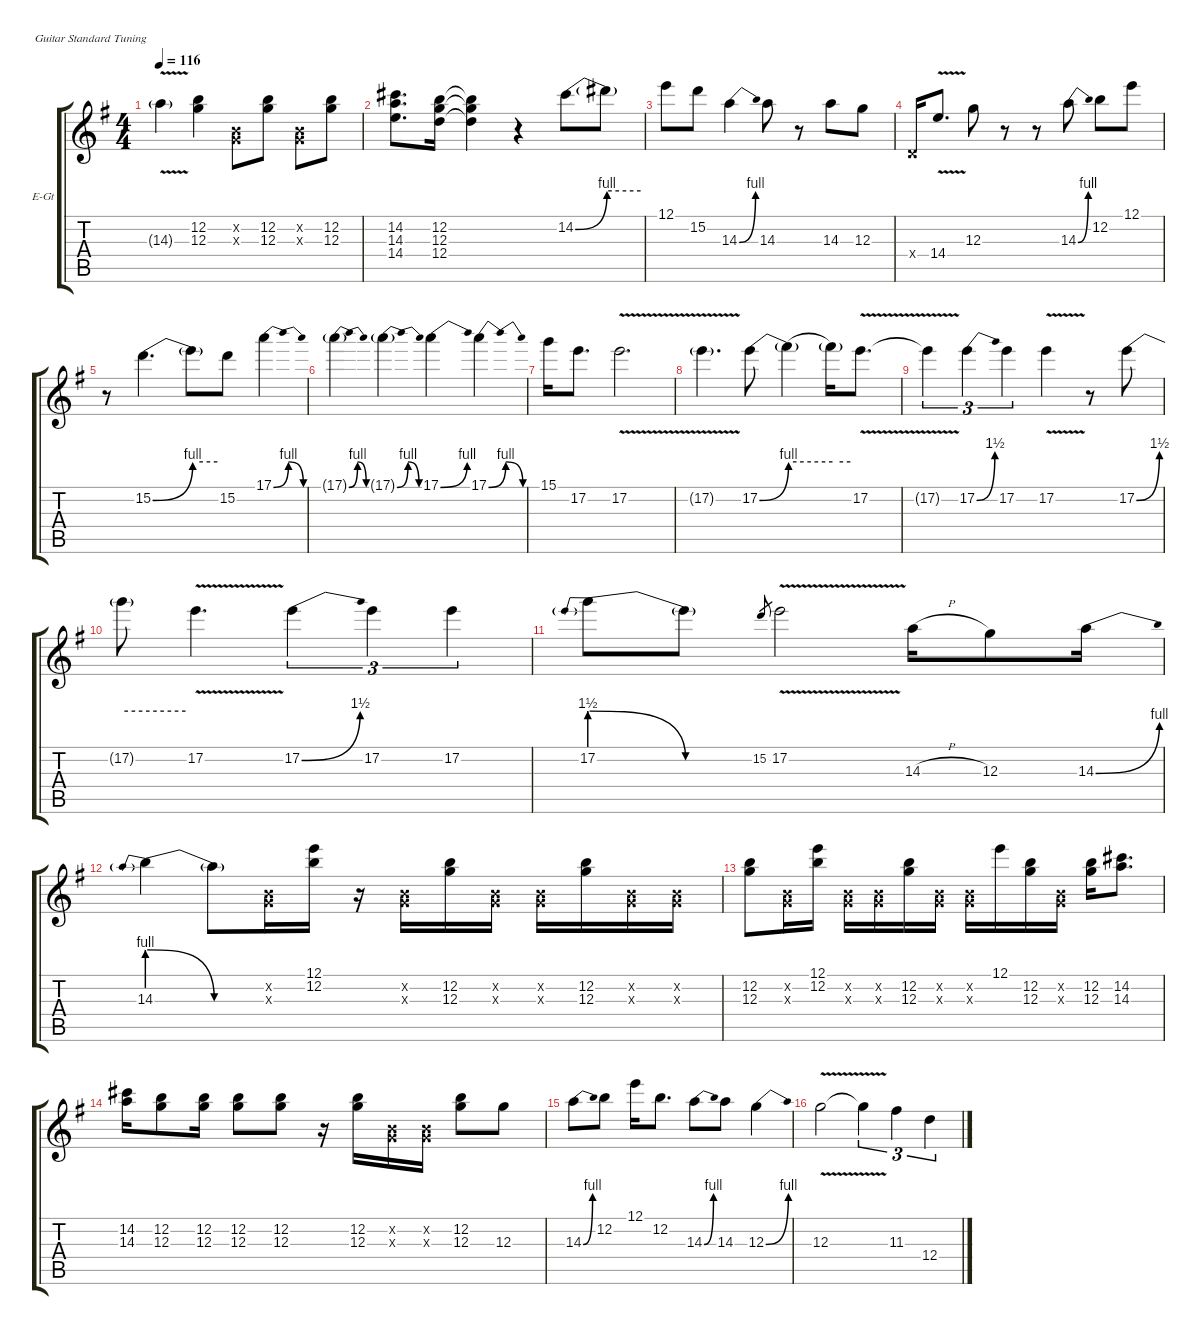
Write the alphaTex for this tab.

\defaultSystemsLayout 4
\hideDynamics
\bracketExtendMode groupsimilarinstruments
\multiBarRest
\firstSystemTrackNameOrientation horizontal
\otherSystemsTrackNameOrientation horizontal
\track ("E.Guitar 2" "E-Gt") {multiBarRest instrument distortionguitar}
\staff {score tabs}
\tuning (E4 B3 G3 D3 A2 E2)
\ts (4 4)
\tempo 116
\clef g2
\ks g
14.3{v g}.4{dy ff} (12.2 12.3).4{dy f} (0.2{x} 0.3{x}).8 (12.2 12.3).8 (0.2{x} 0.3{x}).8 (12.2 12.3).8 |
(14.2 14.3 14.4).8{d} (12.2 12.3 12.4).16 (12.2{t} 12.3{t} 12.4{t}).4 r.4 14.2{be (bend 0 0 60 4)}.8 14.2{be (hold 0 4 60 4) t}.8 |
12.1.8 15.2.8 14.3{be (bend 0 0 60 4)}.4 14.3.8 r.8 14.3.8 12.3.8 |
0.4{x}.16 14.4{v}.8{d} 12.3.8 r.8 r.8 14.3{be (bend 0 0 60 4)}.8 12.2.8 12.1.8 |
r.8 15.2{be (bend 0 0 60 4)}.4{d} 15.2{be (hold 0 4 60 4) t}.8 15.2.8 17.1{be (bendrelease 0 0 30 4 30 4 60 0)}.4 |
17.1{be (bendrelease 0 0 30 4 30 4 60 0) g}.4{dy ff} 17.1{be (bendrelease 0 0 30 4 30 4 60 0) g}.4 17.1{be (bend 0 0 60 4)}.4{dy f} 17.1{be (bendrelease 0 0 30 4 30 4 60 0)}.4 |
15.1.16 17.2.8{d} 17.2{v}.2{d} |
17.2{v g}.4{d dy ff} 17.2{be (bend 0 0 60 4)}.8{dy f} 17.2{be (hold 0 4 60 4) t}.4 17.2{be (hold 0 4 60 4) t}.16 17.2{v}.8{d} |
17.2{v t}.4{tu (3 2)} 17.2{be (bend 0 0 60 6)}.4{tu (3 2)} 17.2.4{tu (3 2)} 17.2{v}.4 r.8 17.2{be (bend 0 0 60 6)}.8 |
17.2{be (hold 0 6 60 6) t}.8 17.2{v}.4{d} 17.2{be (bend 0 0 60 6)}.4{tu (3 2)} 17.2.4{tu (3 2)} 17.2.4{tu (3 2)} |
17.2{be (prebendrelease 0 6 60 0)}.8 17.2{be (hold 0 0 60 0) t}.8 15.2.8{gr dy mf} 17.2{v}.2{dy f} 14.3{h}.16 12.3.8 14.3{be (bend 0 0 60 4)}.16 |
14.3{be (prebendrelease 0 4 60 0)}.4{dy mf} 14.3{be (hold 0 0 60 0) t}.8{dy f} (0.2{x} 0.3{x}).16 (12.1 12.2).16 r.16 (0.2{x} 0.3{x}).16 (12.2 12.3).16 (0.2{x} 0.3{x}).16 (0.2{x} 0.3{x}).16 (12.2 12.3).16 (0.2{x} 0.3{x}).16 (0.2{x} 0.3{x}).16 |
(12.2 12.3).8 (0.2{x} 0.3{x}).16 (12.1 12.2).16 (0.2{x} 0.3{x}).16 (0.2{x} 0.3{x}).16 (12.2 12.3).16 (0.2{x} 0.3{x}).16 (0.2{x} 0.3{x}).16 12.1.16 (12.2 12.3).16 (0.2{x} 0.3{x}).16 (12.2 12.3).16 (14.2 14.3).8{d} |
(14.2 14.3).16 (12.2 12.3).8 (12.2 12.3).16 (12.2 12.3).8 (12.2 12.3).8 r.16 (12.2 12.3).16 (0.2{x} 0.3{x}).16 (0.2{x} 0.3{x}).16 (12.2 12.3).8 12.3.8 |
14.3{be (bend 0 0 60 4)}.8 12.2.8 12.1.16 12.2.8{d} 14.3{be (bend 0 0 60 4)}.8 14.3.8 12.3{be (bend 0 0 60 4)}.4 |
12.3{v}.2 12.3{v t}.4{tu (3 2)} 11.3.4{tu (3 2)} 12.4.4{tu (3 2)}
